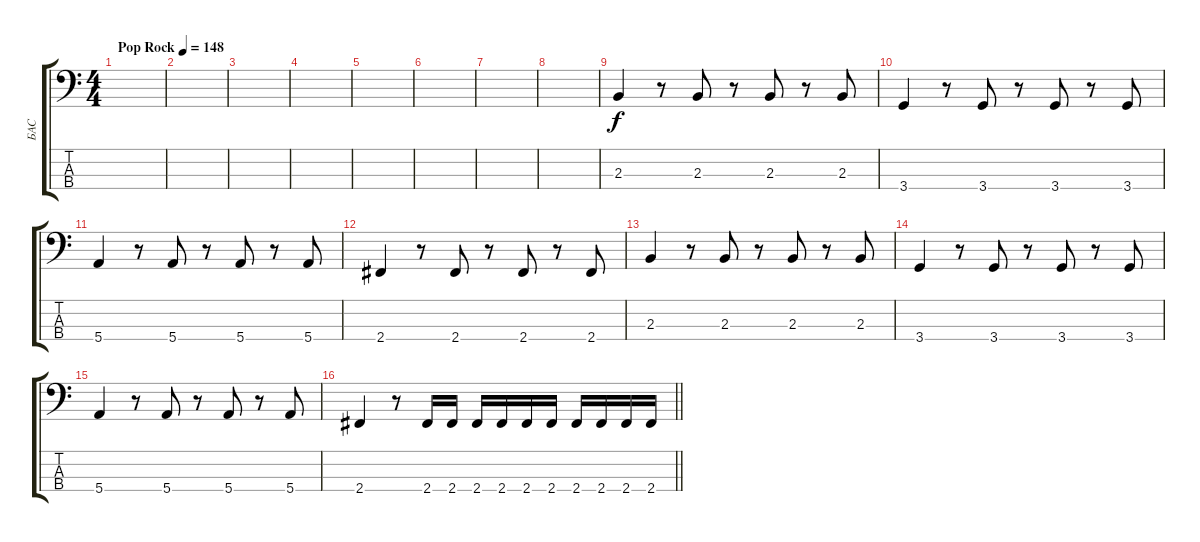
\track ("БАС" "БАС") {instrument electricbassfinger}
\staff {score tabs}
\tuning (G2 D2 A1 E1) {hide}
\ts (4 4)
\tempo (148 "Pop Rock")
\clef f4
\ks c
|
|
|
|
|
|
|
|
2.3.4 r.8 2.3.8 r.8 2.3.8 r.8 2.3.8 |
3.4.4 r.8 3.4.8 r.8 3.4.8 r.8 3.4.8 |
5.4.4 r.8 5.4.8 r.8 5.4.8 r.8 5.4.8 |
2.4.4 r.8 2.4.8 r.8 2.4.8 r.8 2.4.8 |
2.3.4 r.8 2.3.8 r.8 2.3.8 r.8 2.3.8 |
3.4.4 r.8 3.4.8 r.8 3.4.8 r.8 3.4.8 |
5.4.4 r.8 5.4.8 r.8 5.4.8 r.8 5.4.8 |
\barLineRight lightlight
2.4.4 r.8 2.4.16 2.4.16 2.4.16 2.4.16 2.4.16 2.4.16 2.4.16 2.4.16 2.4.16 2.4.16
